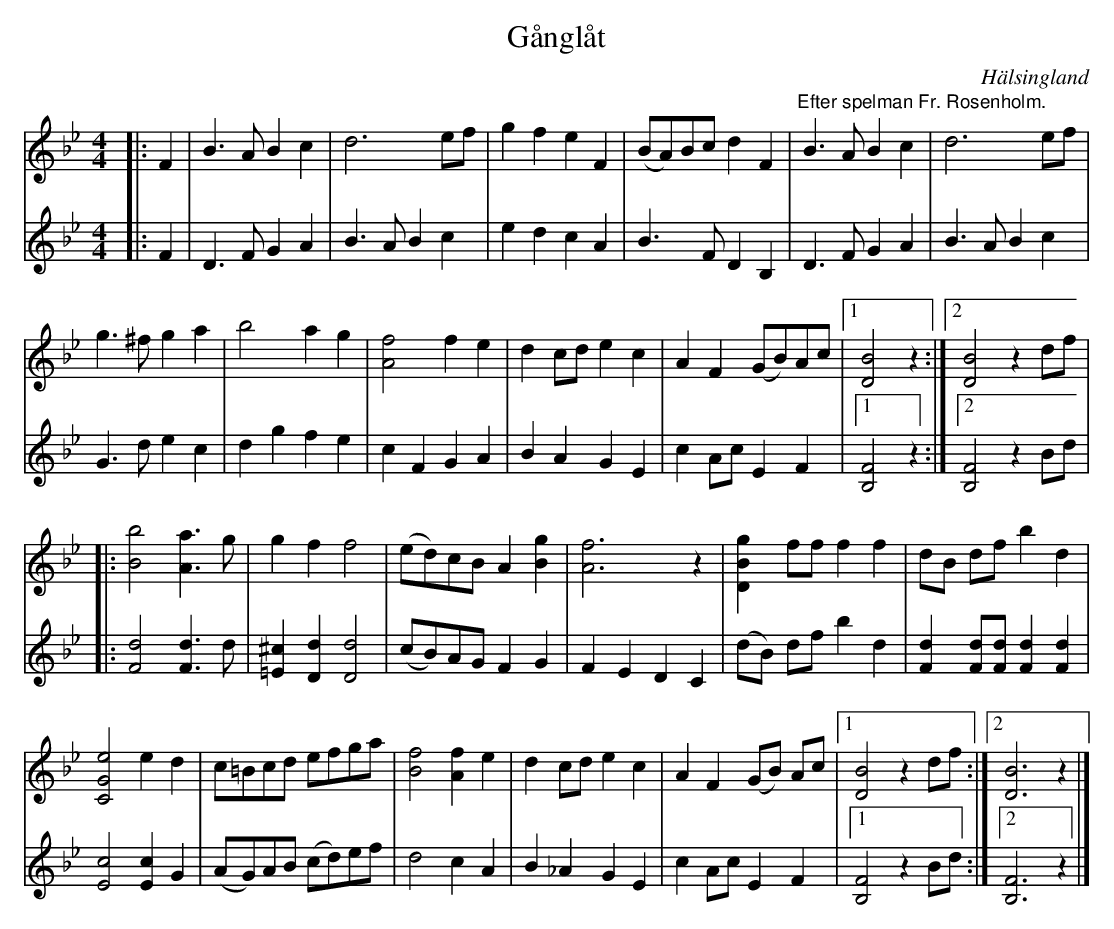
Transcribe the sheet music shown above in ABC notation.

X:1
T:Gånglåt
O:Hälsingland
L:1/8
M:4/4
K:Bb
V:1
|: F2 | B3 A B2 c2 | d6 ef | g2 f2 e2 F2 | (BA)Bc d2 F2 | "^Efter spelman Fr. Rosenholm." B3 A B2 c2 | d6 ef |
g3 ^f g2 a2 | b4 a2 g2 | [fA]4 f2 e2 | d2 cd e2 c2 | A2 F2 (GB)Ac |1 [BD]4 z2 :|2 [BD]4 z2 df |
|: [Bb]4 [aA]3 g | g2 f2 f4 | (ed)cB A2 [gB]2 | [fA]6 z2 | [DBg]2 ff f2 f2 | dB df b2 d2 |
[CGe]4 e2 d2 | c=Bcd efga | [fB]4 [fA]2 e2 | d2 cd e2 c2 | A2 F2 (GB) Ac |1 [BD]4 z2 df :|2 [BD]6 z2 |]
V:2
|: F2 | D3 F G2 A2 | B3 A B2 c2 | e2 d2 c2 A2 | B3 F D2 B,2 | D3 F G2 A2 | B3 A B2 c2 |
G3 d e2 c2 | d2 g2 f2 e2 | c2 F2 G2 A2 | B2 A2 G2 E2 | c2 Ac E2 F2 |1 [FB,]4 z2 :|2 [FB,]4 z2 Bd |
|: [dF]4 [dF]3 d | [=E^c]2 [dD]2 [dD]4 | (cB)AG F2 G2 | F2 E2 D2 C2 | (dB) df b2 d2 | [Fd]2 [Fd][Fd] [Fd]2 [Fd]2 |
[Ec]4 [Ec]2 G2 | (AG)AB (cd)ef | d4 c2 A2 | B2 _A2 G2 E2 | c2 Ac E2 F2 |1 [F4B,4] z2 Bd :|2 [FB,]6 z2 |]
